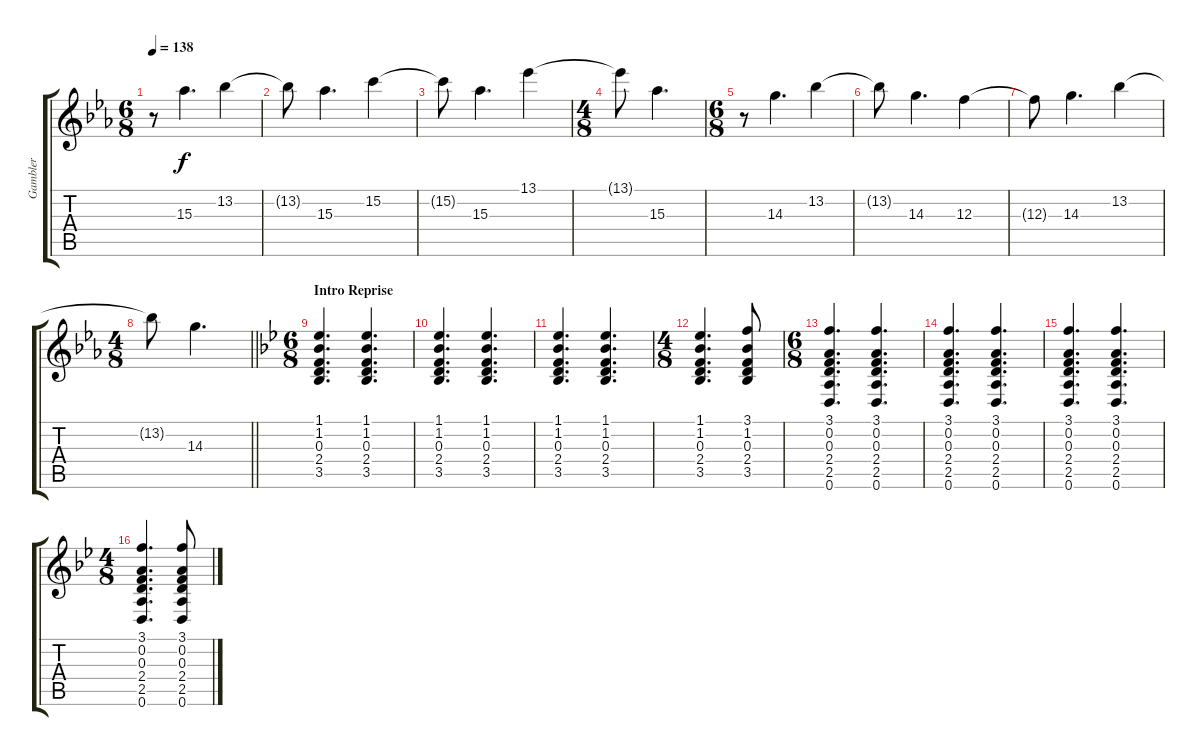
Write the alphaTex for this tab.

\track ("Gambler" "Gambler") {instrument distortionguitar}
\staff {score tabs}
\tuning (D4 A3 F3 C3 G2 D2) {hide}
\ts (6 8)
\tempo 138
\clef g2
\ks eb
r.8{dy f} 15.3.4{d} 13.2.4 |
13.2{t}.8 15.3.4{d} 15.2.4 |
15.2{t}.8 15.3.4{d} 13.1.4 |
\ts (4 8)
13.1{t}.8 15.3.4{d} |
\ts (6 8)
r.8 14.3.4{d} 13.2.4 |
13.2{t}.8 14.3.4{d} 12.3.4 |
12.3{t}.8 14.3.4{d} 13.2.4 |
\ts (4 8)
\barLineRight lightlight
13.2{t}.8 14.3.4{d} |
\ts (6 8)
\section ("" "Intro Reprise")
\ks bb
(1.1 1.2 0.3 2.4 3.5).4{d instrument distortionguitar} (1.1 1.2 0.3 2.4 3.5).4{d} |
(1.1 1.2 0.3 2.4 3.5).4{d} (1.1 1.2 0.3 2.4 3.5).4{d} |
(1.1 1.2 0.3 2.4 3.5).4{d} (1.1 1.2 0.3 2.4 3.5).4{d} |
\ts (4 8)
(1.1 1.2 0.3 2.4 3.5).4{d} (3.1 1.2 0.3 2.4 3.5).8 |
\ts (6 8)
(3.1 0.2 0.3 2.4 2.5 0.6).4{d} (3.1 0.2 0.3 2.4 2.5 0.6).4{d} |
(3.1 0.2 0.3 2.4 2.5 0.6).4{d} (3.1 0.2 0.3 2.4 2.5 0.6).4{d} |
(3.1 0.2 0.3 2.4 2.5 0.6).4{d} (3.1 0.2 0.3 2.4 2.5 0.6).4{d} |
\ts (4 8)
(3.1 0.2 0.3 2.4 2.5 0.6).4{d} (3.1 0.2 0.3 2.4 2.5 0.6).8
